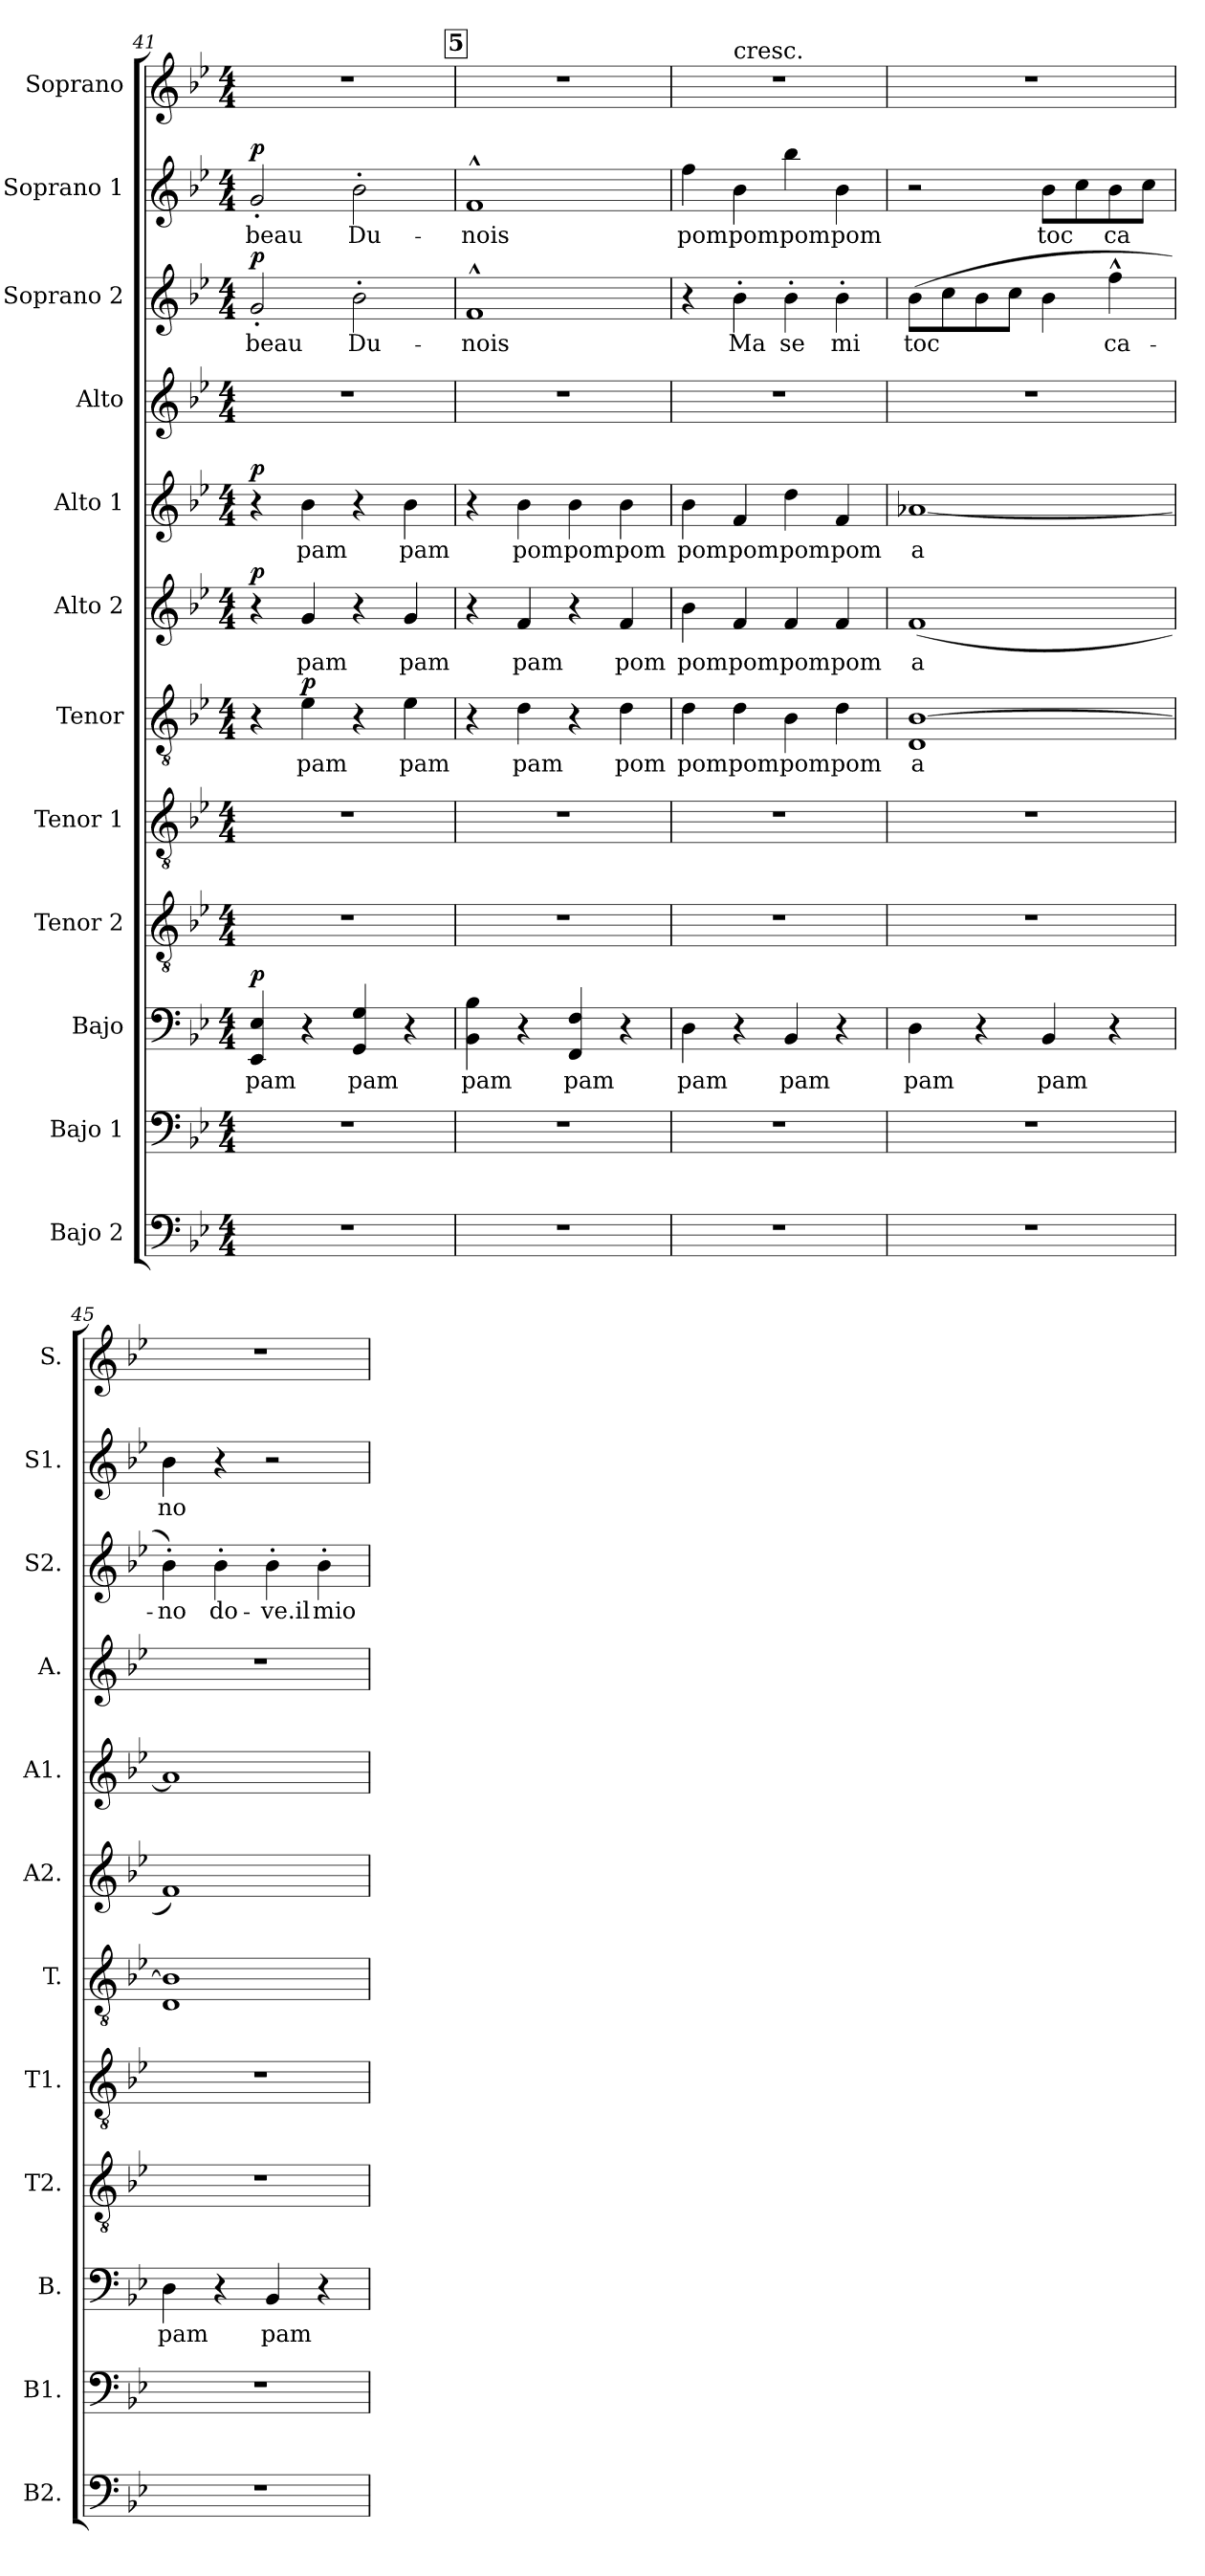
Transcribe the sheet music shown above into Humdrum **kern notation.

**kern	**kern	**kern	**text	**dynam	**kern	**kern	**kern	**text	**dynam	**kern	**text	**dynam	**kern	**text	**dynam	**kern	**kern	**text	**dynam	**kern	**text	**dynam	**kern
*part12	*part11	*part10	*part10	*part10	*part9	*part8	*part7	*part7	*part7	*part6	*part6	*part6	*part5	*part5	*part5	*part4	*part3	*part3	*part3	*part2	*part2	*part2	*part1
*staff12	*staff11	*staff10	*staff10	*staff10	*staff9	*staff8	*staff7	*staff7	*staff7	*staff6	*staff6	*staff6	*staff5	*staff5	*staff5	*staff4	*staff3	*staff3	*staff3	*staff2	*staff2	*staff2	*staff1
*I"Bajo 2	*I"Bajo 1	*I"Bajo	*	*	*I"Tenor 2	*I"Tenor 1	*I"Tenor	*	*	*I"Alto 2	*	*	*I"Alto 1	*	*	*I"Alto	*I"Soprano 2	*	*	*I"Soprano 1	*	*	*I"Soprano
*I'B2.	*I'B1.	*I'B.	*	*	*I'T2.	*I'T1.	*I'T.	*	*	*I'A2.	*	*	*I'A1.	*	*	*I'A.	*I'S2.	*	*	*I'S1.	*	*	*I'S.
!!LO:PB:g=z
*clefF4	*clefF4	*clefF4	*	*	*clefGv2	*clefGv2	*clefGv2	*	*	*clefG2	*	*	*clefG2	*	*	*clefG2	*clefG2	*	*	*clefG2	*	*	*clefG2
*k[b-e-]	*k[b-e-]	*k[b-e-]	*	*	*k[b-e-]	*k[b-e-]	*k[b-e-]	*	*	*k[b-e-]	*	*	*k[b-e-]	*	*	*k[b-e-]	*k[b-e-]	*	*	*k[b-e-]	*	*	*k[b-e-]
*M4/4	*M4/4	*M4/4	*	*	*M4/4	*M4/4	*M4/4	*	*	*M4/4	*	*	*M4/4	*	*	*M4/4	*M4/4	*	*	*M4/4	*	*	*M4/4
=41	=41	=41	=41	=41	=41	=41	=41	=41	=41	=41	=41	=41	=41	=41	=41	=41	=41	=41	=41	=41	=41	=41	=41
!	!	!	!LO:LY:b	!LO:DY:a	!	!	!	!	!	!	!	!LO:DY:a	!	!	!LO:DY:a	!	!	!LO:LY:b	!LO:DY:a	!	!LO:LY:b	!LO:DY:a	!
1r	1r	4EE-/ 4E-/	pam	p	1r	1r	4r	.	.	4r	.	p	4r	.	p	1r	2g'/	beau	p	2g'/	beau	p	1r
!	!	!	!	!	!	!	!	!LO:LY:b	!LO:DY:a	!	!LO:LY:b	!	!	!LO:LY:b	!	!	!	!	!	!	!	!	!
.	.	4r	.	.	.	.	4e-\	pam	p	4g/	pam	.	4b-\	-pam	.	.	.	.	.	.	.	.	.
!	!	!	!LO:LY:b	!	!	!	!	!	!	!	!	!	!	!	!	!	!	!LO:LY:b	!	!	!LO:LY:b	!	!
.	.	4GG/ 4G/	pam	.	.	.	4r	.	.	4r	.	.	4r	.	.	.	2b-'\	Du-	.	2b-'\	Du-	.	.
!	!	!	!	!	!	!	!	!LO:LY:b	!	!	!LO:LY:b	!	!	!LO:LY:b	!	!	!	!	!	!	!	!	!
.	.	4r	.	.	.	.	4e-\	pam	.	4g/	pam	.	4b-\	pam	.	.	.	.	.	.	.	.	.
!!LO:REH:place=s1:a:B:fs=14:t=5
=42	=42	=42	=42	=42	=42	=42	=42	=42	=42	=42	=42	=42	=42	=42	=42	=42	=42	=42	=42	=42	=42	=42	=42
!	!	!	!LO:LY:b	!	!	!	!	!	!	!	!	!	!	!	!	!	!	!LO:LY:b	!	!	!LO:LY:b	!	!
1r	1r	4BB-\ 4B-\	pam	.	1r	1r	4r	.	.	4r	.	.	4r	.	.	1r	1f^^	-nois	.	1f^^	-nois	.	1r
!	!	!	!	!	!	!	!	!LO:LY:b	!	!	!LO:LY:b	!	!	!LO:LY:b	!	!	!	!	!	!	!	!	!
.	.	4r	.	.	.	.	4d\	pam	.	4f/	pam	.	4b-\	pom	.	.	.	.	.	.	.	.	.
!	!	!	!LO:LY:b	!	!	!	!	!	!	!	!	!	!	!LO:LY:b	!	!	!	!	!	!	!	!	!
.	.	4FF/ 4F/	pam	.	.	.	4r	.	.	4r	.	.	4b-\	pom	.	.	.	.	.	.	.	.	.
!	!	!	!	!	!	!	!	!LO:LY:b	!	!	!LO:LY:b	!	!	!LO:LY:b	!	!	!	!	!	!	!	!	!
.	.	4r	.	.	.	.	4d\	pom	.	4f/	pom	.	4b-\	pom	.	.	.	.	.	.	.	.	.
=43	=43	=43	=43	=43	=43	=43	=43	=43	=43	=43	=43	=43	=43	=43	=43	=43	=43	=43	=43	=43	=43	=43	=43
!	!	!	!LO:LY:b	!	!	!	!	!LO:LY:b	!	!	!LO:LY:b	!	!	!LO:LY:b	!	!	!	!	!	!	!LO:LY:b	!	!
*	*	*	*	*	*	*	*	*	*	*	*	*	*	*	*	*	*	*	*	*	*	*	*^
1r	1r	4D\	pam	.	1r	1r	4d\	pom	.	4b-\	pom	.	4b-\	pom	.	1r	4r	.	.	4ff\	pom	.	1r	4ryy
!	!	!	!	!	!	!	!	!	!	!	!	!	!	!	!	!	!	!	!	!	!	!	!	!LO:TX:t=cresc.
!	!	!	!	!	!	!	!	!LO:LY:b	!	!	!LO:LY:b	!	!	!LO:LY:b	!	!	!	!LO:LY:b	!	!	!LO:LY:b	!	!	!
.	.	4r	.	.	.	.	4d\	pom	.	4f/	pom	.	4f/	pom	.	.	4b-'\	Ma	.	4b-\	pom	.	.	2.ryy
!	!	!	!LO:LY:b	!	!	!	!	!LO:LY:b	!	!	!LO:LY:b	!	!	!LO:LY:b	!	!	!	!LO:LY:b	!	!	!LO:LY:b	!	!	!
.	.	4BB-/	pam	.	.	.	4B-\	pom	.	4f/	pom	.	4dd\	pom	.	.	4b-'\	se	.	4bb-\	pom	.	.	.
!	!	!	!	!	!	!	!	!LO:LY:b	!	!	!LO:LY:b	!	!	!LO:LY:b	!	!	!	!LO:LY:b	!	!	!LO:LY:b	!	!	!
.	.	4r	.	.	.	.	4d\	pom	.	4f/	pom	.	4f/	pom	.	.	4b-'\	mi	.	4b-\	pom	.	.	.
=44	=44	=44	=44	=44	=44	=44	=44	=44	=44	=44	=44	=44	=44	=44	=44	=44	=44	=44	=44	=44	=44	=44	=44	=44
!	!	!	!LO:LY:b	!	!	!	!	!LO:LY:b	!	!	!LO:LY:b	!	!	!LO:LY:b	!	!	!	!LO:LY:b	!	!	!	!	!	!
*	*	*	*	*	*	*	*	*	*	*	*	*	*	*	*	*	*	*	*	*	*	*	*v	*v
1r	1r	4D\	pam	.	1r	1r	1D [1B-	a	.	(<1f	a	.	[1a-X	a	.	1r	(>8b-\L	toc	.	2r	.	.	1r
.	.	.	.	.	.	.	.	.	.	.	.	.	.	.	.	.	8cc\	.	.	.	.	.	.
.	.	4r	.	.	.	.	.	.	.	.	.	.	.	.	.	.	8b-\	.	.	.	.	.	.
.	.	.	.	.	.	.	.	.	.	.	.	.	.	.	.	.	8cc\J	.	.	.	.	.	.
!	!	!	!LO:LY:b	!	!	!	!	!	!	!	!	!	!	!	!	!	!	!	!	!	!LO:LY:b	!	!
.	.	4BB-/	pam	.	.	.	.	.	.	.	.	.	.	.	.	.	4b-\	.	.	8b-\L	toc	.	.
.	.	.	.	.	.	.	.	.	.	.	.	.	.	.	.	.	.	.	.	8cc\	.	.	.
!	!	!	!	!	!	!	!	!	!	!	!	!	!	!	!	!	!	!LO:LY:b	!	!	!LO:LY:b	!	!
.	.	4r	.	.	.	.	.	.	.	.	.	.	.	.	.	.	4ff^^\	ca-	.	8b-\	ca	.	.
.	.	.	.	.	.	.	.	.	.	.	.	.	.	.	.	.	.	.	.	8cc\J	.	.	.
=45	=45	=45	=45	=45	=45	=45	=45	=45	=45	=45	=45	=45	=45	=45	=45	=45	=45	=45	=45	=45	=45	=45	=45
!	!	!	!LO:LY:b	!	!	!	!	!	!	!	!	!	!	!	!	!	!	!LO:LY:b	!	!	!LO:LY:b	!	!
1r	1r	4D\	pam	.	1r	1r	1D 1B-]	.	.	1f)	.	.	1a-]	.	.	1r	4b-'\)	-no	.	4b-\	no	.	1r
!	!	!	!	!	!	!	!	!	!	!	!	!	!	!	!	!	!	!LO:LY:b	!	!	!	!	!
.	.	4r	.	.	.	.	.	.	.	.	.	.	.	.	.	.	4b-'\	do-	.	4r	.	.	.
!	!	!	!LO:LY:b	!	!	!	!	!	!	!	!	!	!	!	!	!	!	!LO:LY:b	!	!	!	!	!
.	.	4BB-/	pam	.	.	.	.	.	.	.	.	.	.	.	.	.	4b-'\	-ve.il	.	2r	.	.	.
!	!	!	!	!	!	!	!	!	!	!	!	!	!	!	!	!	!	!LO:LY:b	!	!	!	!	!
.	.	4r	.	.	.	.	.	.	.	.	.	.	.	.	.	.	4b-'\	mio	.	.	.	.	.
=	=	=	=	=	=	=	=	=	=	=	=	=	=	=	=	=	=	=	=	=	=	=	=
*-	*-	*-	*-	*-	*-	*-	*-	*-	*-	*-	*-	*-	*-	*-	*-	*-	*-	*-	*-	*-	*-	*-	*-
